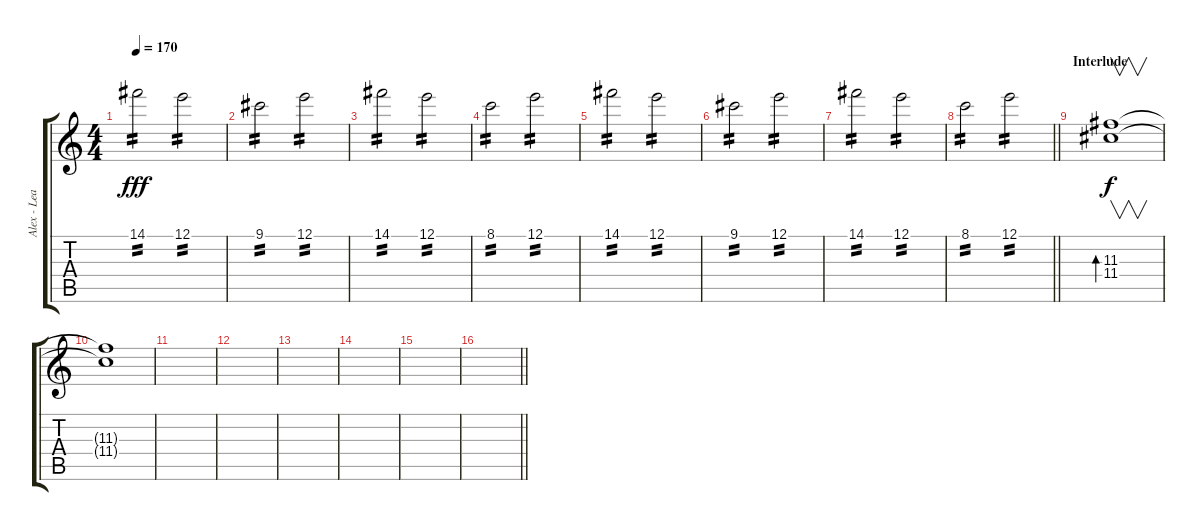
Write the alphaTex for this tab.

\track ("Alex - Lead Guitar" "Alex - Lea") {instrument distortionguitar}
\staff {score tabs}
\tuning (E4 B3 G3 D3 A2 E2) {hide}
\ts (4 4)
\tempo 170
\clef g2
\ks c
14.1.2{tp 2 dy fff} 12.1.2{tp 2} |
9.1.2{tp 2} 12.1.2{tp 2} |
14.1.2{tp 2} 12.1.2{tp 2} |
8.1.2{tp 2} 12.1.2{tp 2} |
14.1.2{tp 2} 12.1.2{tp 2} |
9.1.2{tp 2} 12.1.2{tp 2} |
14.1.2{tp 2} 12.1.2{tp 2} |
\barLineRight lightlight
8.1.2{tp 2} 12.1.2{tp 2} |
\section ("" "Interlude")
(11.3 11.4).1{v bd 480 dy f} |
(11.3{t} 11.4{t}).1{volume 0} |
|
|
|
|
|
\barLineRight lightlight
